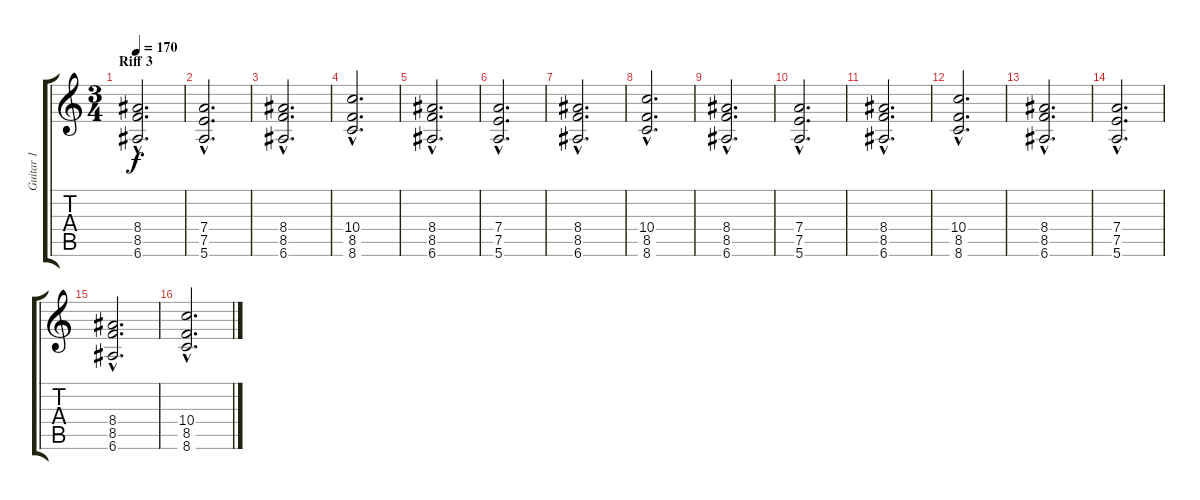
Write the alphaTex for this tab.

\track ("Guitar 1" "Guitar 1") {instrument distortionguitar}
\staff {score tabs}
\tuning (E4 B3 G3 D3 A2 E2) {hide}
\ts (3 4)
\section ("" "Riff 3")
\tempo 170
\clef g2
\ks c
(8.4{hac} 8.5{hac} 6.6{hac}).2{d dy f} |
(7.4{hac} 7.5{hac} 5.6{hac}).2{d} |
(8.4{hac} 8.5{hac} 6.6{hac}).2{d} |
(10.4{hac} 8.5{hac} 8.6{hac}).2{d} |
(8.4{hac} 8.5{hac} 6.6{hac}).2{d} |
(7.4{hac} 7.5{hac} 5.6{hac}).2{d} |
(8.4{hac} 8.5{hac} 6.6{hac}).2{d} |
(10.4{hac} 8.5{hac} 8.6{hac}).2{d} |
(8.4{hac} 8.5{hac} 6.6{hac}).2{d} |
(7.4{hac} 7.5{hac} 5.6{hac}).2{d} |
(8.4{hac} 8.5{hac} 6.6{hac}).2{d} |
(10.4{hac} 8.5{hac} 8.6{hac}).2{d} |
(8.4{hac} 8.5{hac} 6.6{hac}).2{d} |
(7.4{hac} 7.5{hac} 5.6{hac}).2{d} |
(8.4{hac} 8.5{hac} 6.6{hac}).2{d} |
(10.4{hac} 8.5{hac} 8.6{hac}).2{d}
